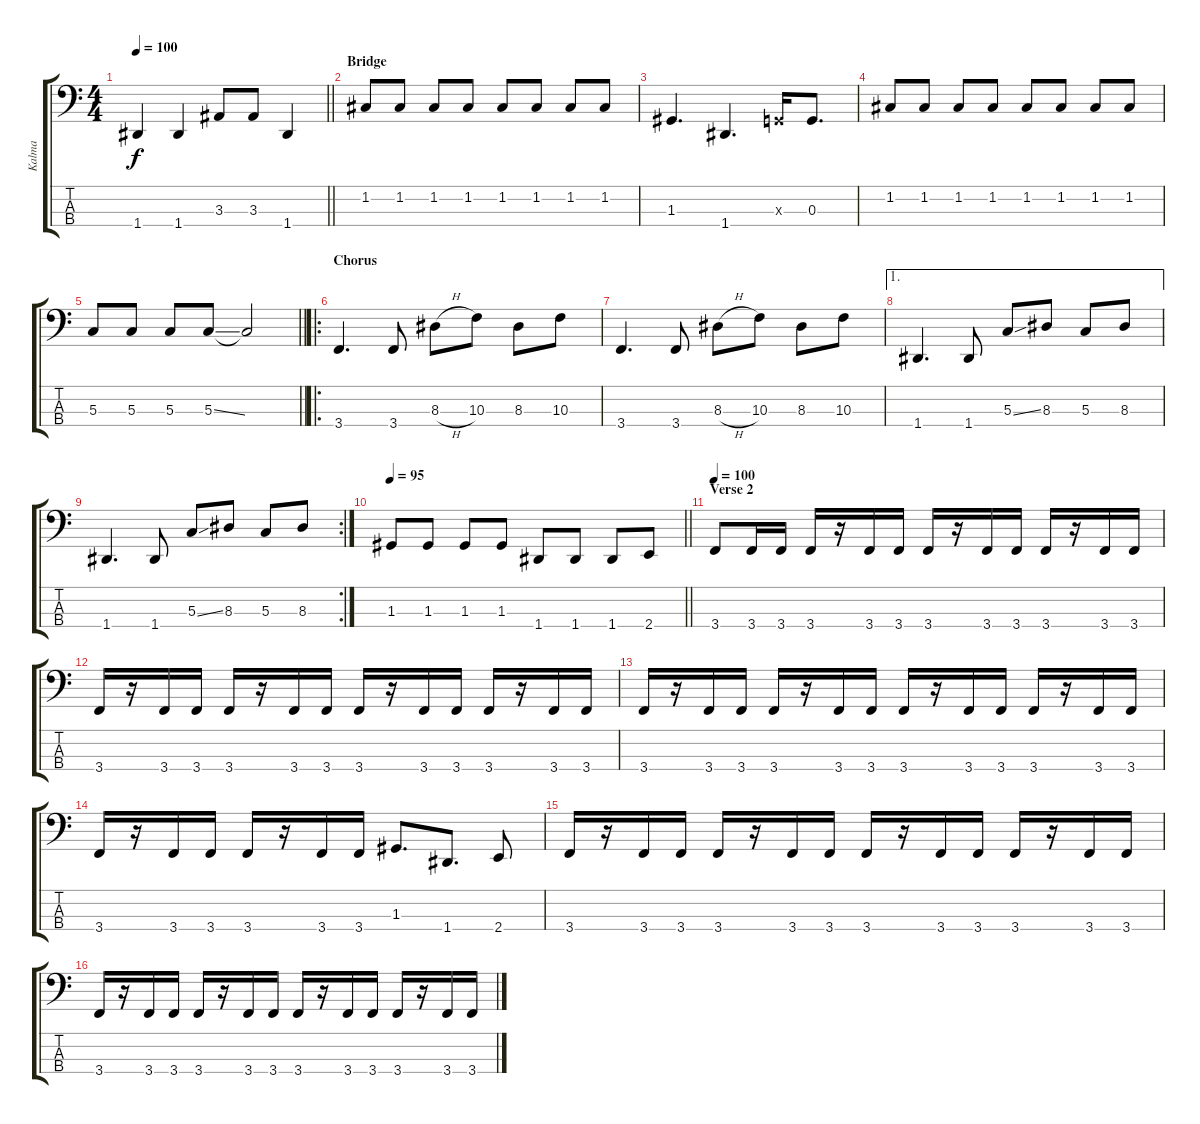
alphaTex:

\track ("Kalma" "Kalma") {instrument electricbassfinger}
\staff {score tabs}
\tuning (F2 C2 G1 D1) {hide}
\ts (4 4)
\tempo 100
\clef f4
\barLineRight lightlight
\ks c
1.4.4{dy f} 1.4.4 3.3.8 3.3.8 1.4.4 |
\section ("" "Bridge")
1.2.8 1.2.8 1.2.8 1.2.8 1.2.8 1.2.8 1.2.8 1.2.8 |
1.3.4{d} 1.4.4{d} 0.3{x}.16 0.3.8{d} |
1.2.8 1.2.8 1.2.8 1.2.8 1.2.8 1.2.8 1.2.8 1.2.8 |
\barLineRight lightlight
5.3.8 5.3.8 5.3.8 5.3{ss}.8 5.3{t}.2 |
\ro
\section ("" "Chorus")
3.4.4{d} 3.4.8 8.3{h}.8 10.3.8 8.3.8 10.3.8 |
3.4.4{d} 3.4.8 8.3{h}.8 10.3.8 8.3.8 10.3.8 |
\ae 1
1.4.4{d} 1.4.8 5.3{ss}.8 8.3.8 5.3.8 8.3.8 |
\rc 2
1.4.4{d} 1.4.8 5.3{ss}.8 8.3.8 5.3.8 8.3.8 |
\tempo 95
\barLineRight lightlight
1.3.8 1.3.8 1.3.8 1.3.8 1.4.8 1.4.8 1.4.8 2.4.8 |
\section ("" "Verse 2")
\tempo 100
3.4.8 3.4.16 3.4.16 3.4.16 r.16 3.4.16 3.4.16 3.4.16 r.16 3.4.16 3.4.16 3.4.16 r.16 3.4.16 3.4.16 |
3.4.16 r.16 3.4.16 3.4.16 3.4.16 r.16 3.4.16 3.4.16 3.4.16 r.16 3.4.16 3.4.16 3.4.16 r.16 3.4.16 3.4.16 |
3.4.16 r.16 3.4.16 3.4.16 3.4.16 r.16 3.4.16 3.4.16 3.4.16 r.16 3.4.16 3.4.16 3.4.16 r.16 3.4.16 3.4.16 |
3.4.16 r.16 3.4.16 3.4.16 3.4.16 r.16 3.4.16 3.4.16 1.3.8{d} 1.4.8{d} 2.4.8 |
3.4.16 r.16 3.4.16 3.4.16 3.4.16 r.16 3.4.16 3.4.16 3.4.16 r.16 3.4.16 3.4.16 3.4.16 r.16 3.4.16 3.4.16 |
3.4.16 r.16 3.4.16 3.4.16 3.4.16 r.16 3.4.16 3.4.16 3.4.16 r.16 3.4.16 3.4.16 3.4.16 r.16 3.4.16 3.4.16
